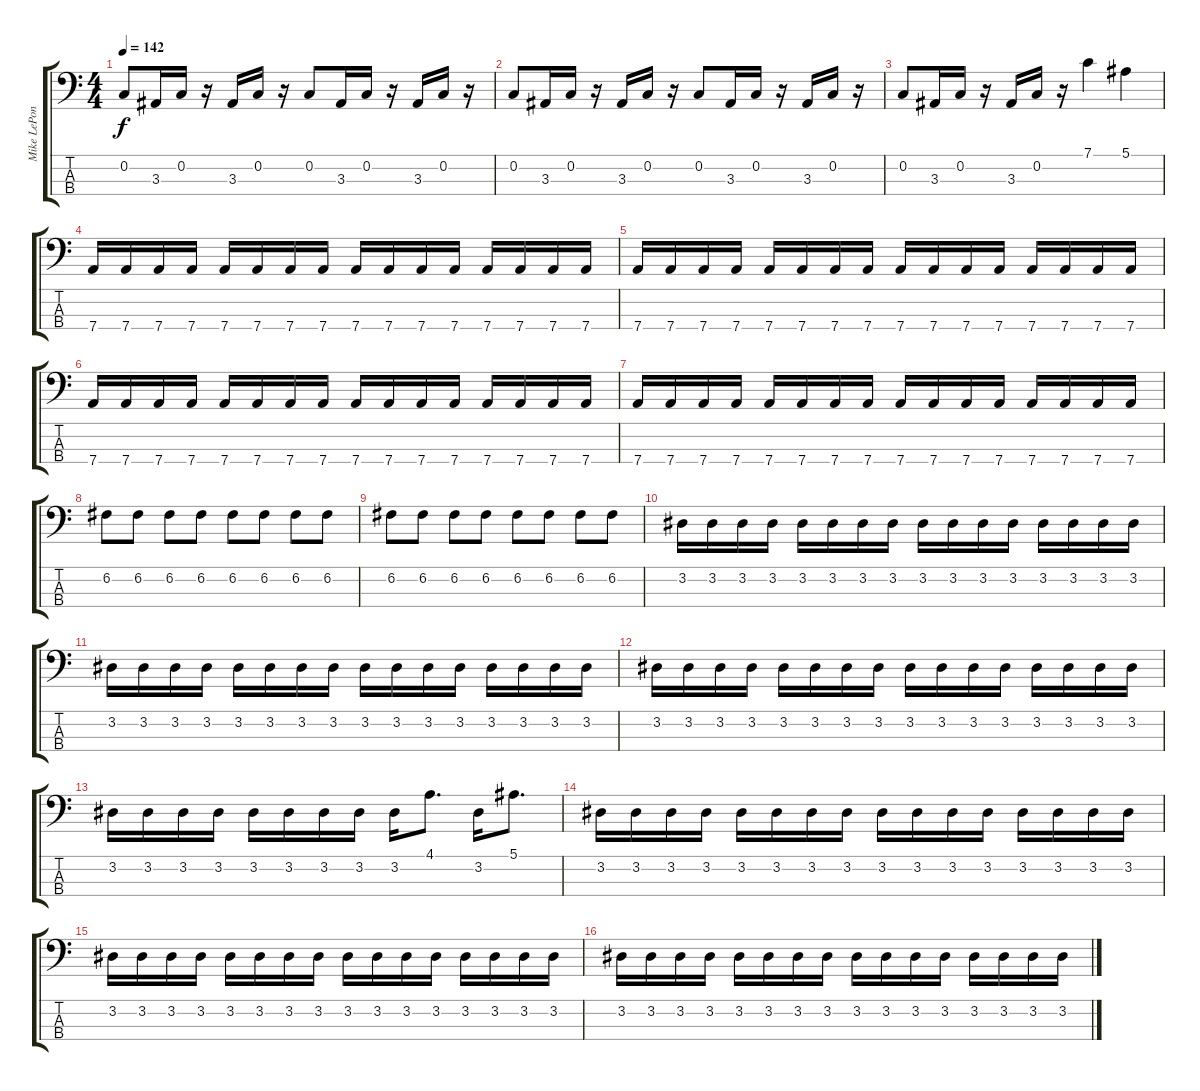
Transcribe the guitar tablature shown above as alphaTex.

\track ("Mike LePond (Bass)" "Mike LePon") {solo instrument electricbassfinger}
\staff {score tabs}
\tuning (F2 C2 G1 D1) {hide}
\ts (4 4)
\tempo 142
\clef f4
\ks c
0.2.8{dy f} 3.3.16 0.2.16 r.16 3.3.16 0.2.16 r.16 0.2.8 3.3.16 0.2.16 r.16 3.3.16 0.2.16 r.16 |
0.2.8 3.3.16 0.2.16 r.16 3.3.16 0.2.16 r.16 0.2.8 3.3.16 0.2.16 r.16 3.3.16 0.2.16 r.16 |
0.2.8 3.3.16 0.2.16 r.16 3.3.16 0.2.16 r.16 7.1.4 5.1.4 |
7.4.16 7.4.16 7.4.16 7.4.16 7.4.16 7.4.16 7.4.16 7.4.16 7.4.16 7.4.16 7.4.16 7.4.16 7.4.16 7.4.16 7.4.16 7.4.16 |
7.4.16 7.4.16 7.4.16 7.4.16 7.4.16 7.4.16 7.4.16 7.4.16 7.4.16 7.4.16 7.4.16 7.4.16 7.4.16 7.4.16 7.4.16 7.4.16 |
7.4.16 7.4.16 7.4.16 7.4.16 7.4.16 7.4.16 7.4.16 7.4.16 7.4.16 7.4.16 7.4.16 7.4.16 7.4.16 7.4.16 7.4.16 7.4.16 |
7.4.16 7.4.16 7.4.16 7.4.16 7.4.16 7.4.16 7.4.16 7.4.16 7.4.16 7.4.16 7.4.16 7.4.16 7.4.16 7.4.16 7.4.16 7.4.16 |
6.2.8 6.2.8 6.2.8 6.2.8 6.2.8 6.2.8 6.2.8 6.2.8 |
6.2.8 6.2.8 6.2.8 6.2.8 6.2.8 6.2.8 6.2.8 6.2.8 |
3.2.16 3.2.16 3.2.16 3.2.16 3.2.16 3.2.16 3.2.16 3.2.16 3.2.16 3.2.16 3.2.16 3.2.16 3.2.16 3.2.16 3.2.16 3.2.16 |
3.2.16 3.2.16 3.2.16 3.2.16 3.2.16 3.2.16 3.2.16 3.2.16 3.2.16 3.2.16 3.2.16 3.2.16 3.2.16 3.2.16 3.2.16 3.2.16 |
3.2.16 3.2.16 3.2.16 3.2.16 3.2.16 3.2.16 3.2.16 3.2.16 3.2.16 3.2.16 3.2.16 3.2.16 3.2.16 3.2.16 3.2.16 3.2.16 |
3.2.16 3.2.16 3.2.16 3.2.16 3.2.16 3.2.16 3.2.16 3.2.16 3.2.16 4.1.8{d} 3.2.16 5.1.8{d} |
3.2.16 3.2.16 3.2.16 3.2.16 3.2.16 3.2.16 3.2.16 3.2.16 3.2.16 3.2.16 3.2.16 3.2.16 3.2.16 3.2.16 3.2.16 3.2.16 |
3.2.16 3.2.16 3.2.16 3.2.16 3.2.16 3.2.16 3.2.16 3.2.16 3.2.16 3.2.16 3.2.16 3.2.16 3.2.16 3.2.16 3.2.16 3.2.16 |
3.2.16 3.2.16 3.2.16 3.2.16 3.2.16 3.2.16 3.2.16 3.2.16 3.2.16 3.2.16 3.2.16 3.2.16 3.2.16 3.2.16 3.2.16 3.2.16
